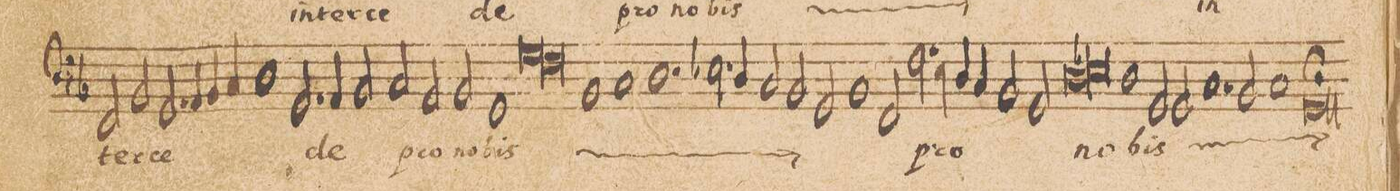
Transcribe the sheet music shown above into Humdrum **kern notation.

**kern	**text
*I"BASSVS.	*
*clefF4	*
*k[b-]	*
*met(C|)	*
*M2/1	*
2FF/	-ter-
=134-	=134-
2BB-/	-ce-
2.GG/	.
4AA/	.
4BB-/	.
4C/	.
=135-	=135-
1D	.
2.GG/	-de
4AA/	.
=136-	=136-
2BB-/	.
2C/	.
2AA/	-pro
2BB-/	no-
=137-	=137-
1GG	-bis
*lig	*ij
1G	in-
=138-	=138-
1F	.
*Xlig	*
1BB-	-ter-
=139-	=139-
1C	-ce-
1.D	-de
=140-	=140-
2.E-X\	.
4D/	.
2C/	.
=141-	=141-
2BB-/	.
2GG/	pro
1BB-	no-
=142-	=142-
2FF/	-bis
*	*Xij
2.F\	pro
4Eny\	.
4D/	.
4C/	.
=143-	=143-
2BB-/	.
2GG/	.
*lig	*
1D	no-
=144-	=144-
1E-X	.
*Xlig	*
1D	.
=145-	=145-
2GG/	-bis
*	*ij
2GG/	pro
1.C	no-
=146-	=146-
2BB-/	.
1C	.
=147-	=147-
0GG;	-bis
*	*Xij
==	==
*-	*-
